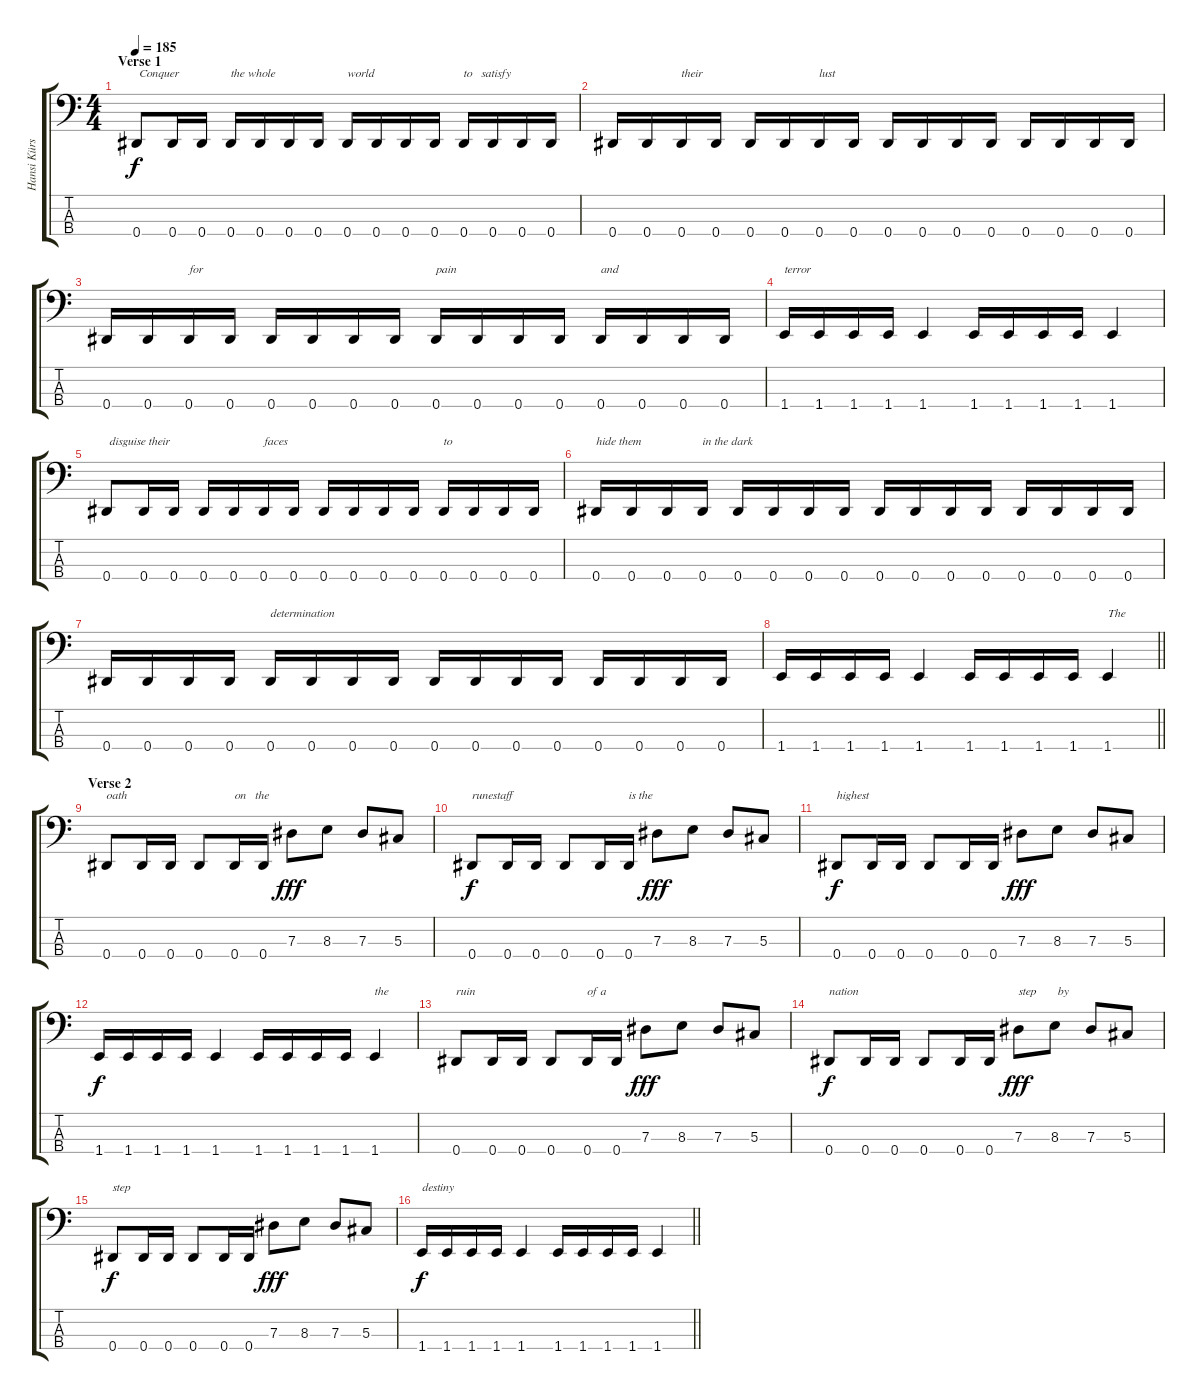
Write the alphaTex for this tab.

\track ("Hansi Kürsch" "Hansi Kürs") {instrument electricbasspick}
\staff {score tabs}
\tuning (Gb2 Db2 Ab1 Eb1) {hide}
\ts (4 4)
\section ("" "Verse 1")
\tempo 185
\clef f4
\ks c
0.4.8{txt " Conquer" dy f} 0.4.16 0.4.16 0.4.16{txt "the whole"} 0.4.16 0.4.16 0.4.16 0.4.16{txt "world "} 0.4.16 0.4.16 0.4.16 0.4.16{txt "to   satisfy"} 0.4.16 0.4.16 0.4.16 |
0.4.16 0.4.16 0.4.16{txt "their  "} 0.4.16 0.4.16 0.4.16 0.4.16{txt "lust"} 0.4.16 0.4.16 0.4.16 0.4.16 0.4.16 0.4.16 0.4.16 0.4.16 0.4.16 |
0.4.16 0.4.16 0.4.16{txt "for "} 0.4.16 0.4.16 0.4.16 0.4.16 0.4.16 0.4.16{txt "pain "} 0.4.16 0.4.16 0.4.16 0.4.16{txt "and "} 0.4.16 0.4.16 0.4.16 |
1.4.16{txt "terror"} 1.4.16 1.4.16 1.4.16 1.4.4 1.4.16 1.4.16 1.4.16 1.4.16 1.4.4 |
0.4.8{txt " disguise their"} 0.4.16 0.4.16 0.4.16 0.4.16 0.4.16{txt "faces "} 0.4.16 0.4.16 0.4.16 0.4.16 0.4.16 0.4.16{txt "to "} 0.4.16 0.4.16 0.4.16 |
0.4.16{txt "hide them"} 0.4.16 0.4.16 0.4.16{txt "in the dark"} 0.4.16 0.4.16 0.4.16 0.4.16 0.4.16 0.4.16 0.4.16 0.4.16 0.4.16 0.4.16 0.4.16 0.4.16 |
0.4.16 0.4.16 0.4.16 0.4.16 0.4.16{txt "determination"} 0.4.16 0.4.16 0.4.16 0.4.16 0.4.16 0.4.16 0.4.16 0.4.16 0.4.16 0.4.16 0.4.16 |
\barLineRight lightlight
1.4.16 1.4.16 1.4.16 1.4.16 1.4.4 1.4.16 1.4.16 1.4.16 1.4.16 1.4.4{txt "The "} |
\section ("" "Verse 2")
0.4.8{txt "oath "} 0.4.16 0.4.16 0.4.8 0.4.16{txt "on   the "} 0.4.16 7.3.8{dy fff} 8.3.8 7.3.8 5.3.8 |
0.4.8{txt "runestaff" dy f} 0.4.16 0.4.16 0.4.8 0.4.16 0.4.16{txt "is the "} 7.3.8{dy fff} 8.3.8 7.3.8 5.3.8 |
0.4.8{txt "highest" dy f} 0.4.16 0.4.16 0.4.8 0.4.16 0.4.16 7.3.8{dy fff} 8.3.8 7.3.8 5.3.8 |
1.4.16{dy f} 1.4.16 1.4.16 1.4.16 1.4.4 1.4.16 1.4.16 1.4.16 1.4.16 1.4.4{txt "the "} |
0.4.8{txt "ruin "} 0.4.16 0.4.16 0.4.8 0.4.16{txt "of a "} 0.4.16 7.3.8{dy fff} 8.3.8 7.3.8 5.3.8 |
0.4.8{txt "nation" dy f} 0.4.16 0.4.16 0.4.8 0.4.16 0.4.16 7.3.8{txt "step" dy fff} 8.3.8{txt " by "} 7.3.8 5.3.8 |
0.4.8{txt "step" dy f} 0.4.16 0.4.16 0.4.8 0.4.16 0.4.16 7.3.8{dy fff} 8.3.8 7.3.8 5.3.8 |
\barLineRight lightlight
1.4.16{txt "destiny" dy f} 1.4.16 1.4.16 1.4.16 1.4.4 1.4.16 1.4.16 1.4.16 1.4.16 1.4.4
